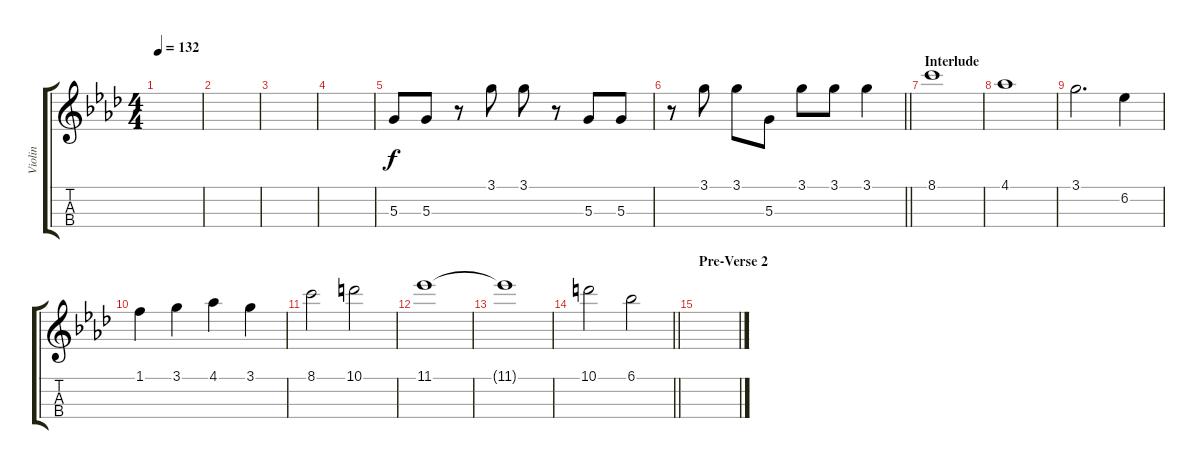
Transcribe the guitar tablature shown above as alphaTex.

\track ("Violin" "Violin") {instrument violin}
\staff {score tabs}
\tuning (E5 A4 D4 G3) {hide}
\ts (4 4)
\tempo 132
\clef g2
\ks ab
|
|
|
|
5.3.8 5.3.8 r.8 3.1.8 3.1.8 r.8 5.3.8 5.3.8 |
\barLineRight lightlight
r.8 3.1.8 3.1.8 5.3.8 3.1.8 3.1.8 3.1.4 |
\section ("" "Interlude")
8.1.1 |
4.1.1 |
3.1.2{d} 6.2.4 |
1.1.4 3.1.4 4.1.4 3.1.4 |
8.1.2 10.1.2 |
11.1.1 |
11.1{t}.1 |
\barLineRight lightlight
10.1.2 6.1.2 |
\section ("" "Pre-Verse 2")
